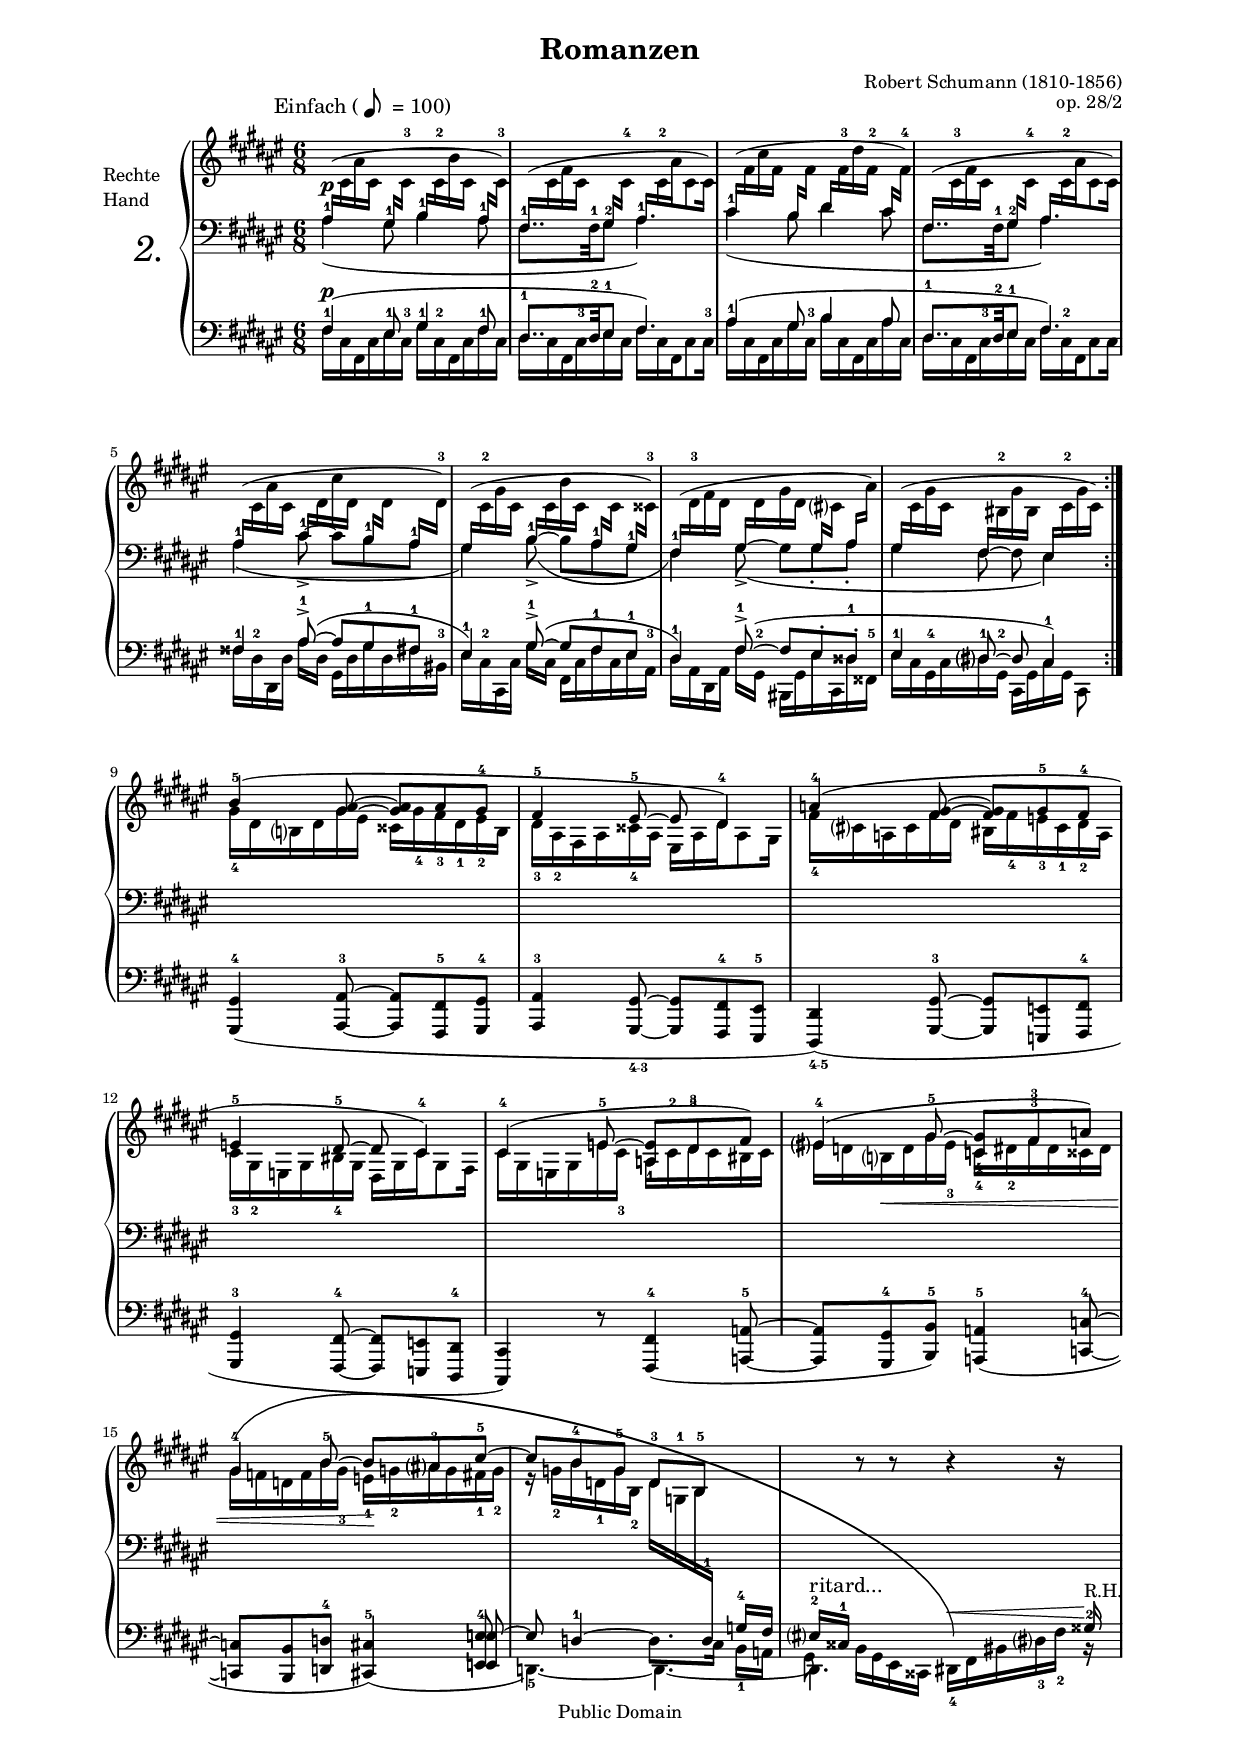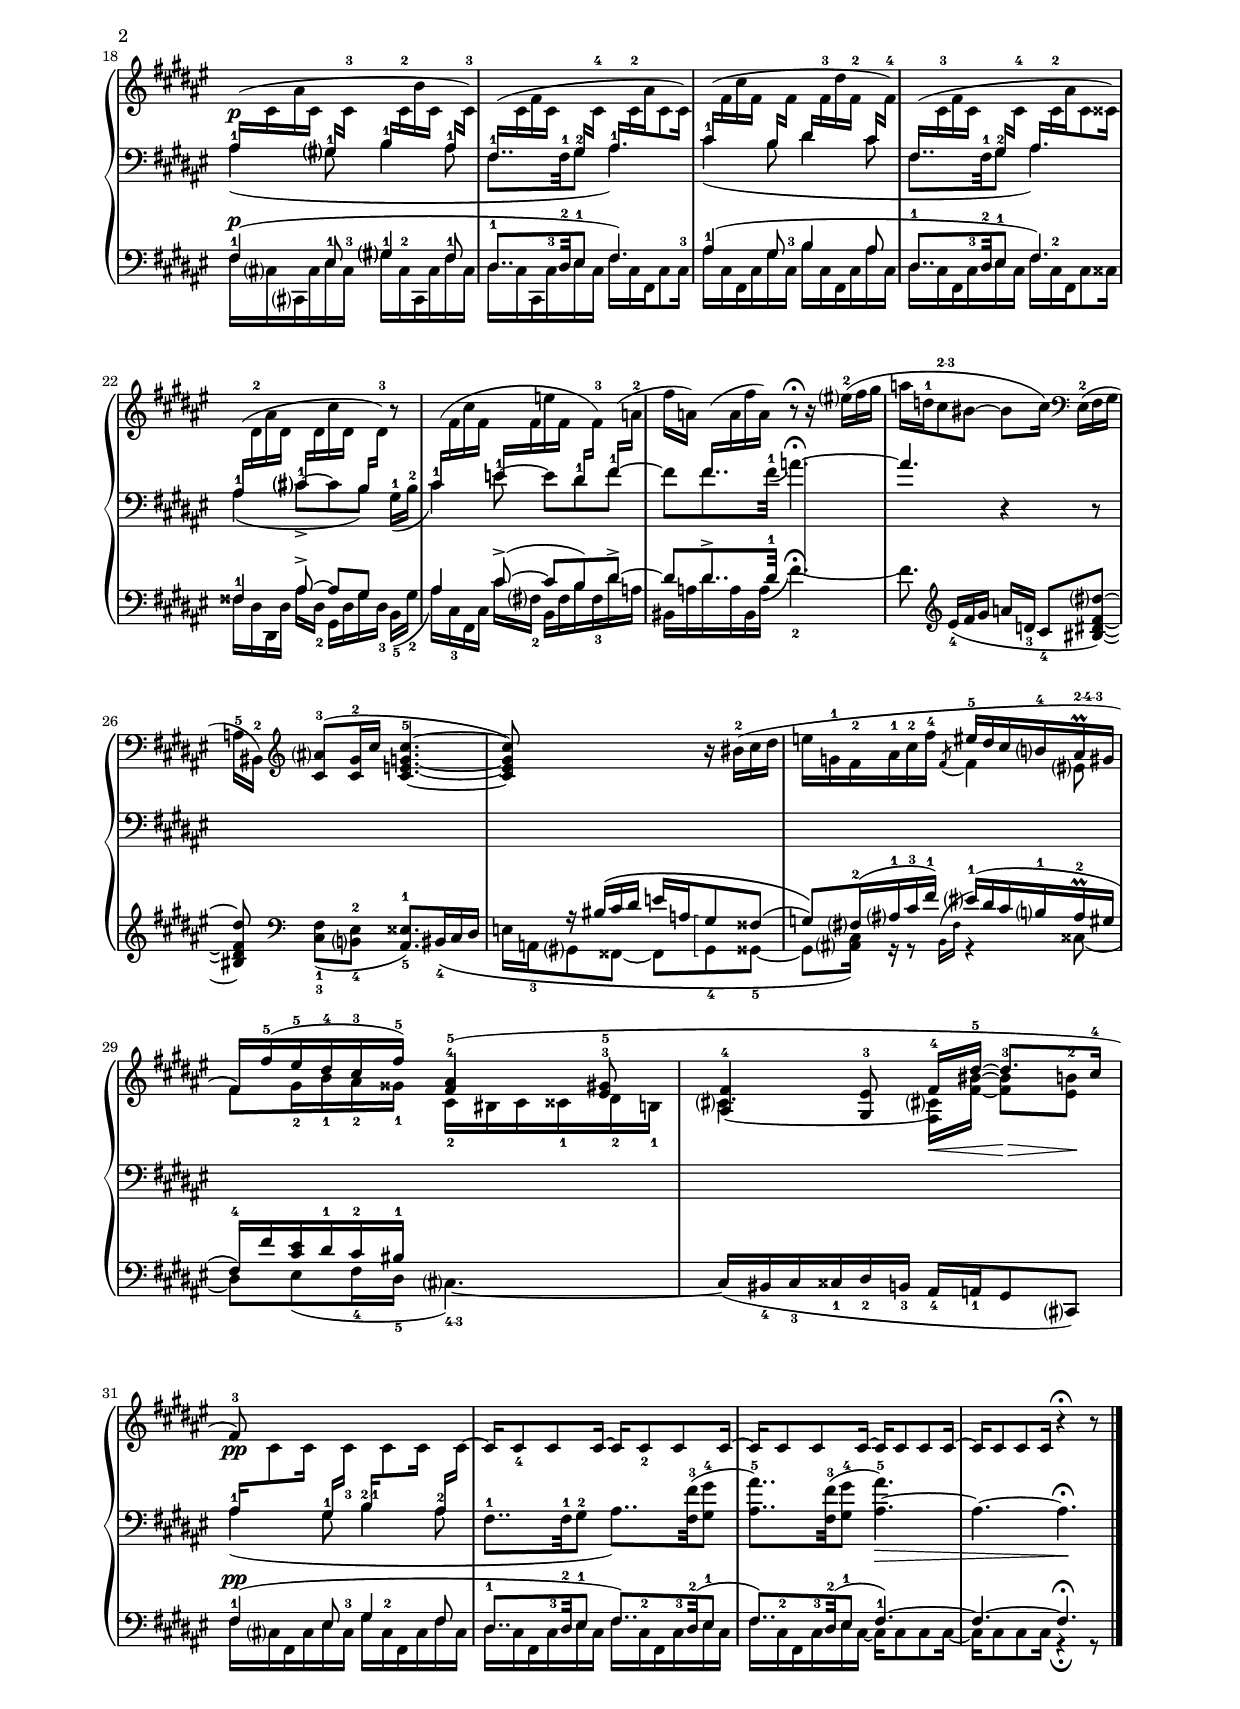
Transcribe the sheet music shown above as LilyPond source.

% NOT FINISHED!!!!

\include "deutsch.ly"

#(set-global-staff-size 16)

\version "2.6.0"

\header {
  title = "Romanzen"
  opus = "op. 28/2"
  composer = "Robert Schumann (1810-1856)"
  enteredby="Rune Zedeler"
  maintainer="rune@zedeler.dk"
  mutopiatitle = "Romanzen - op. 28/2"
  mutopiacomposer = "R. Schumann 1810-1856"
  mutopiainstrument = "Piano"
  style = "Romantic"
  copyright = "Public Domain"
}

u = { \change Staff = up  \stemDown }
m = { \change Staff = mid  \stemUp  }

%
% d = .. complains about note names.
% 
#(define d  #{ \change Staff = down  \stemUp #})

forcedBreak = \break

global =  { \key fis \major \time 6/8
  \set Score.beatLength =  #(ly:make-moment 3 8)
  \repeat volta 2 { s2.*8 } s2.*26 \bar "|."
}

righta =  \transpose c cis' {
 % \stemUp \slurUp \tieUp
 \stemUp
 \repeat volta 2 {
  \override TextScript   #'extra-offset = #'(-8.0 . 2.5)
  \m  a,16[^\p( \u c^\markup {
      \large "Einfach ("
      \note #"8" #1
      \large " = 100)" }
  a c ] \m  g,[ \u c^3 ] \m  b,[ \u c^2 b c] \m  a,[ \u c^3]) | 
  \revert TextScript #'extra-offset
  \m  f,[( \u c f c] \m  g,[ \u c^4] \m  a,[ \u c^2 a c8  c16)] | 
  \m  c16[( \u f c' f] \m  b,[ \u f] \m  d[ \u f^3 d' f^2] \m  c[ \u  f)^4] |
  \m  f,16[( \u c16^3 f c] \m  g,[ \u c^4] \m  a,[ \u c^2 a c8  c16)] |
  \m  a,[( \u c a c] \m  c[ \u d c' d] \m  b,[ \u d] \m  a,[ \u  d)^3] |
  \m  g,[( \u c^2 g c] \m  b,[ \u c b c] \m  a,[ \u c] \m  g,[ \u  cis)^3] |
  \m  f,[( \u d^3 f d] \m  g,[ \u d g d] \m  g,[ \u c] \m  a,[ \u  a)] |
  \m  g,[( \u c g c] \m  f,[ \u h,^2 g h,] \m  e,[ \u c^2 g  c)] |
 }
 \forcedBreak
 \stemUp \slurUp \tieUp
 b4^5( <a g>8~<a g> a g^4 |
 f4^5 e8^5~e  d4)^4 |
 as4^4( <g f>8~<g f> g^5 f^4 |
 es4^5 d8^5~d  c4)^4 |
 c^4( es8^5~<es as,_1> d^3  f) |
 e4^4( g8^5~<g ces_4> f^3  as) |
 g4^4 b8^5~b a c'^5~ |
 c' b^4 ges^5 des^3 b,^5 \d  ges,16[^4 f,] |
 e,^2^\markup { \large "ritard..." } cis,^1 \u r8 r r4 r16 \d gis,^2^"R.H."] |


 \forcedBreak
 \m  a,16[^\p( \u c a c] \m  g,[ \u c^3] \m  b,[ \u c^2 b c] \m  a,[ \u  c)^3 ]| 
 \m  f,[( \u c f c] \m  g,[ \u c^4] \m  a,[ \u c^2 a c8  c16)] | 
 \m  c16[( \u f c' f] \m  b,[ \u f] \m  d[ \u f^3 d' f^2] \m  c[ \u  f)]^4 | 
 \m  f,[( \u c^3 f c] \m  g,[ \u c^4] \m  a,[ \u c^2 a c8  cis16)] |
 \m  a,[( \u d^2 a d] \m  c[ \u d c' d] \m  b,[ \u  d)^3] r8 |
 \m  c16[( \u f c' f] \m  es[ \u f es' f] \m  d[ \u  f)^3] \m  f[( \u as^2] |
  f'[  as)] \m  f[( \u as f'  as)] r8^\fermata r16 e'^2( f' g' | \stemNeutral \tieNeutral
 as' des'^1 c'8^\markup { \finger "2-3" } h~h  c'16) \clef F  e,16[(^2 f, g,] |
 \forcedBreak

  as,[^5 h,,^2)] \clef G <c a^3>8[( <c g^2>16 c'] <c es ges c'^5>4.~
 <c es ges c'>8) s4 s8 r16 h^2( c' d' | 
 es' ges-1 f-2 a-1 c'-2 f'-4 \stemUp \tieUp e'-5 d' c' b-4 a^\prall^\markup { \finger "2-4-3" } g |
  f) f'-5( e'-5 d'-4 c'-3  f')-5 <f^4 a^5>4( <e^3 g^5>8 |
 <a, f^4>4 <g, e^3>8 f16^4 d'^5~ d'8.[ c'16^4] |
 \forcedBreak 
 << f8)^3_\pp \context Voice = "another" { \m  a,16[ \u c8 c16] } >> \m  g,[ \u c_3] \m  b,[^\markup { \finger "2-1" } \u c8 c16] \m  a,[ \u c]~ | \stemNeutral
 c16 c8_4 c c16~c c8_2 c c16~ |
 c16 c8 c c16~c c8 c c16~ |
 c16 c8 c c16 r4^\fermata r8 | \bar "|."

}

rightb =  \transpose c cis' {
 \relative c { \stemDown \slurDown
  \repeat volta 2 {
   a4^1( g8^1 b4^1 a8^1 |
   f8..^1 f32^1 g8^2  a4.)^1 |
   c4^1( b8 d4 c8 |
   f,8.. f32^1 g8^2  a4.) |
   a4(^1 c8^1_\accent~c b^1 a^1 |
    g4) b8^1_\accent(~b a^1 g^1 |
    f4)^1 g8_\accent(~g g_. a_. |
   g4 f8~f  e4) |
  }
 }
 \u \slurUp
 g16_4 d b, d g e cis g_4 f_3 d_1 e_2 b, |
 d_3 a,_2 f, a, cis_4 a, e, a, d a,8 g,16 |
 f_4 c as, c f d h, f_4 es_3 c_1 d_2 as, |
 c_3 g,_2 es, g, h,_4 g, d, g, c g,8 f,16 |
 c g, es, g, es c_3 as, c^2 d^3 c h, c |
 e des b,\< des g e_3 ces_4 d_2 f^3 d cis d |
 \once \override PhrasingSlur   #'extra-offset = #'(0 . 3)
 g\( fes des fes b g_3 es_1\! ges_2 a^3 ges f_1 ges_2 |
 r ges_2 b des_1 ges b,_2 des ges,^1 b, \d des,^1 \stemDown \transpose c' c { b,[_1 as,] |
 g,8  b,16[ g, e, cis,]  d,\)_4 \< f, h, d_3 f_2  r16\! }

 \change Staff=mid
 \relative c { \stemDown \slurDown
  a4^1( g8^1 b4^1 a8^1 |
  f8..^1 f32^1 g8^2  a4.)^1 |
  c4^1( b8 d4 c8 |
  f,8.. f32^1 g8^2  a4.) |
  a4^1( c8^1_\accent~[c b)] g16^1([ b^2] |
   c4)^1 es8^1~es d^1 f^1~ |
  \override PianoStaff.Arpeggio  #'direction = #up
  f f8.. f32^1( as4.)^\fermata\arpeggio ~ |
  \revert PianoStaff.Arpeggio #'direction
  \stemUp \tieUp as r4 r8 |
 }
  s2. s
 \u s4. \grace {
  \override Stem   #'stroke-style = #"grace"
  f8(
  \revert Stem #'stroke-style }
  f4) e8 |
 f g16_2 b_1 a_2 gis_1 c_2 h, c cis_1 d_2 b,_1 |
 \tieDown c4.~<f, c  >16\< \tieNeutral <f h>~ < f^3 h >8[\>\! < e b^2> \!] |
 \change Staff=mid
 \transpose c' c {
  a4^1( g8^1 b4 a8^2 |
  f8..^1 f32^1 g8^2  a8..)   \slurUp <f f'^3>32( <g g'^4>8 |
  <a a'^5>8..) <f f'^3>32( <g g'^4>8 <a a'^5 >4.\>) ~ |
  a~ a\!^\fermata \bar "|."
 }
}

lefta =  \transpose c cis {
 \stemUp \slurUp \tieUp
 \repeat volta 2 {
  f4^1( e8^1 g4^1 f8^1 |
  d8..^1 d32^2 e8^1  f4.) |
  a4^1( g8 b4 a8 |
  d8..^1 d32^2 e8^1  f4.) |
  fis4^1 a8^1^\accent(~a g^1 f^1 |
   e4)^1 g8^1^\accent(~g f^1 e^1 |
   d4)^1 f8^1^\accent(~f e^. dis^1^. |
  e4^1 d8^1~d  c4)^1 |
 }
 \d \tieNeutral \slurDown
 <<
 \transpose c' c {
  g4 a8~a f g | a4 g8~g f e |
  d4 g8~g es f | g4 f8~f es d |
  c4 r8 f4 as8~ | as g b as4 ces'8~ |
  ces' b des' c'4 \context Voice = "another" { \stemUp \tieUp <es' es>8~ |
  es' des'4^1~ \stemDown  des'8.[ c'16] }
 }
 \transpose c' c, {
  g4(-4 a8-3~a f-5 g-4 | a4-3 g8-\markup { \finger "4-3" } ~g f-4 e-5 |
   d4)-\markup { \finger "4-5" }( g8-3~g es f-4 | g4-3 f8-4~f es d-4 |
   c4) r8 f4-4( as8-5~ | as g-4  b)-5 as4-5( ces'8-4~ |
  ces' b des'-4  c'4)-5( <es'-4 es''>8 |
  \stemDown \tieDown  des'4.)_5~des'~ |
  \override NoteColumn   #'horizontal-shift = #-1 des' s
 }
 >>
 \change Staff=down \stemUp \slurUp \tieUp \phrasingSlurUp
 f4^1( e8^1 g4^1 f8^1 |
 d8..^1 d32^2 e8^1  f4.) |
 a4^1( g8 b4 a8 |
 d8..^1 d32^2 e8^1  f4.) |
 fis4 a8^\accent~a g s |
 a4 c'8^\accent(~c'  b) d'^\accent~ |
 d' d'8..^\accent d'32-1 s4. |
 s2.*2
 s8 r16 h\( c' d' es' as g8\arpeggio  fis(
 ges)\) f16-2( a-1 c'-3  f')-1 \grace {
  \override Stem   #'stroke-style = #"grace"
  \stemDown \slurUp  b,[( f] \stemUp 
  \revert Stem #'stroke-style }
  e')-1( d' c' b-1 a-2\prall g 
  f16)-4 f' <c' e'> d'-1 c'-2 h-1 s4.
 s2.
 f4^1( e8 g4 f8 |
 d8..^1 d32-2 e8^1  f8..) d32^2( e8^1 |
  f8..) d32-2( e8^1  f4.)^1 ~ |
 f~ f\fermata |
}

leftb =  \transpose c cis {
 \stemDown \slurDown \tieDown
 \repeat volta 2 {
  f16^\p c f, c e c-3 g c-2 f, c f c |
  d c f, c-3 e c f c f, c8 c16-3 |
  a16 c f, c g c-3 b c f, c a c |
  d c f, c-3 e c f c-2 f, c8 c16 |
  fis d-2 d, d  a[ d] g, d g d f h,-3 |
  e c-2 c, c  g[ c] f, c f c e a,-3 |
  d a, d, a,  f[ g,-2] h,, g, e c, dis fis,-5 |
  e c g,-4 c d g,-2  c,[ g, c g,] c,8 |
 }

 s2.*9 |

 f16^\p c c, c e c-3 g c-2 c, c f c |
 d c c, c-3 e c f c f, c8 c16-3 |
 a16 c f, c g c-3 b c f, c a c |
 d c f, c-3 e c f c-2 f, c8 cis16 |
 fis^1 d d, d  a[ d_2] g, d g d_3  b,[_5( g_2] |
  a) c_3 f, c  c'[ f_2] b, f b f_3 d' as |
 h, as d' as h, as( f'4.)^\fermata\arpeggio_2 ~
 \d \stemDown f'8. \clef G \stemNeutral \tieNeutral \phrasingSlurDown
   \transpose c c' { e16[_4( f g]  as[ des_3]  c8[_4 <h, d f d'>)]~ |
 <h, d f d'>} \clef F <c_3 f_1>[( <b,_4 e^2>] <a,_5 eis^1>8.) h,16_4\( c d |
 \voiceTwo
 es as,_3 g,8 fis,~fis, g,_4\arpeggio gis,_5~ |
 gis, <a, c>16\) r16 r8 r4 cis8( |
  d) e( f16_4 d_5  c4.)_ \markup { \finger "4-3" }~ |
 \oneVoice
 c16( h,_4 c_3 cis_1 d_2 b,_3 a,_4 as,_1 g,8  c,8) |
 \change Staff = down \stemDown \tieDown
 f16^\pp c f, c e c-3 g c-2 f, c f c |
 d c f, c-3 e c f c-2 f, c-3 e c |
 f c-2 f, c-3 e c ~ c c8 c c16 ~ |
 c c8 c c16 r4_\fermata r8 \bar "|." |
}


\paper {
    indent = 0.5 \in
    % textheight = 29.8 \cm
    pagenumber = no
    linewidth = 17.0 \cm
}  
		       
\score { 
  \context PianoStaff <<
    #(set-accidental-style 'piano-cautionary)
    \override PianoStaff.NoteCollision   #'merge-differently-dotted = ##t
    \set PianoStaff.connectArpeggios = ##t
    \override PianoStaff.Arpeggio #'print-function = #Arpeggio::brew_chord_bracket

    \override PianoStaff.InstrumentName #'font-size = #6
    \override PianoStaff.InstrumentName #'font-shape = #'italic
    \override PianoStaff.InstrumentName #'font-magnification = #3
    
    \set PianoStaff.instrument = "  2."
    \context Staff = "up" {
      \override Staff.DynamicLineSpanner   #'direction = #down
      \clef G <<\global \context Voice = "upv" \righta >>
    }
    \context Staff = "mid" {
    \override Staff.InstrumentName #'font-size = #0
    \override Staff.InstrumentName #'font-shape = #'upright
    \override Staff.InstrumentName #'font-magnification = #1
    \override Staff.InstrumentName #'extra-offset = #'(0 . 6)
   % \set Staff.instrument = "\\begin{turn}{-90}{Rechte Hand}\\end{turn}"
    \set Staff.instrument = \markup { \column { Rechte Hand }  \hspace #2 }
      \clef F <<\global \context Voice = "midv" \rightb>>
    }
      \context Staff = "down" {
        \override Staff.DynamicLineSpanner   #'direction = #up
        \clef F
	<< \global \context Voice = "lva" \lefta \context Voice = "lvb" \leftb >>
    }
  >>
  \layout { 
    \context {
      \RemoveEmptyStaffContext
    }
    \context {
      \Score
      \override SpacingSpanner #'common-shortest-duration = #(ly:make-moment 1 8)
    }
    \context {
      \PianoStaff
      \override VerticalAlignment #'forced-distance = #13.0
    }
  }
  \midi { \tempo 8=100 }
}


